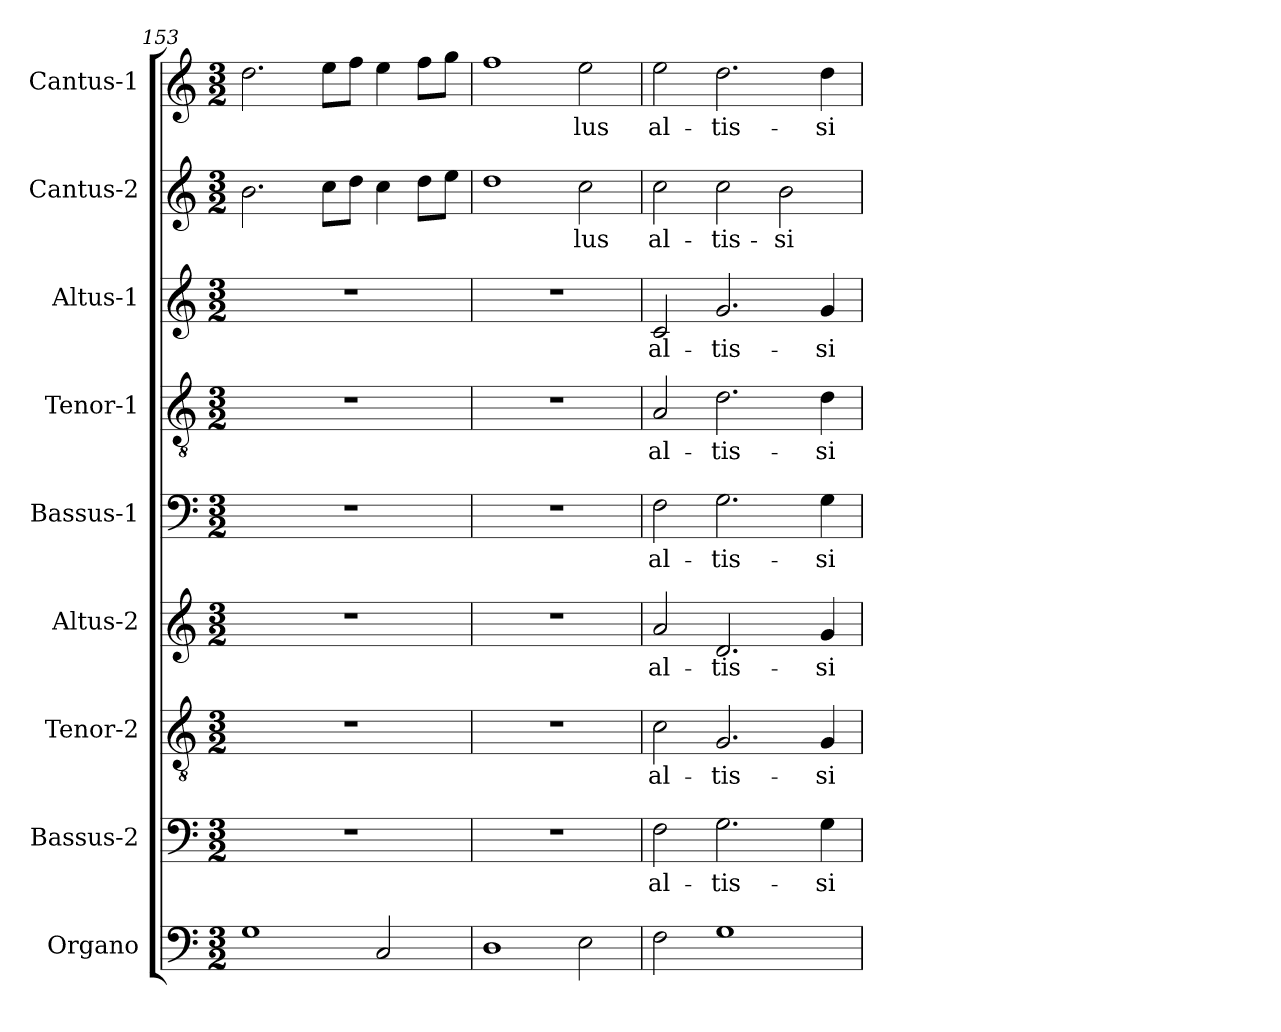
**kern	**kern	**text	**kern	**text	**kern	**text	**kern	**text	**kern	**text	**kern	**text	**kern	**text	**kern	**text
*part9	*part8	*part8	*part7	*part7	*part6	*part6	*part5	*part5	*part4	*part4	*part3	*part3	*part2	*part2	*part1	*part1
*staff9	*staff8	*staff8	*staff7	*staff7	*staff6	*staff6	*staff5	*staff5	*staff4	*staff4	*staff3	*staff3	*staff2	*staff2	*staff1	*staff1
*I"Organo	*I"Bassus-2	*	*I"Tenor-2	*	*I"Altus-2	*	*I"Bassus-1	*	*I"Tenor-1	*	*I"Altus-1	*	*I"Cantus-2	*	*I"Cantus-1	*
*I'Og	*I'B2	*	*	*	*I'A2	*	*I'B1	*	*I'T1	*	*I'A1	*	*I'C2	*	*I'C1	*
*clefF4	*clefF4	*	*clefGv2	*	*clefG2	*	*clefF4	*	*clefGv2	*	*clefG2	*	*clefG2	*	*clefG2	*
*k[]	*k[]	*	*k[]	*	*k[]	*	*k[]	*	*k[]	*	*k[]	*	*k[]	*	*k[]	*
*C:	*C:	*	*C:	*	*C:	*	*C:	*	*C:	*	*C:	*	*C:	*	*C:	*
*M3/2	*M3/2	*	*M3/2	*	*M3/2	*	*M3/2	*	*M3/2	*	*M3/2	*	*M3/2	*	*M3/2	*
=153	=153	=153	=153	=153	=153	=153	=153	=153	=153	=153	=153	=153	=153	=153	=153	=153
1G	1.r	.	1.r	.	1.r	.	1.r	.	1.r	.	1.r	.	2.b\	.	2.dd\	.
.	.	.	.	.	.	.	.	.	.	.	.	.	8cc\L	.	8ee\L	.
.	.	.	.	.	.	.	.	.	.	.	.	.	8dd\J	.	8ff\J	.
2C/	.	.	.	.	.	.	.	.	.	.	.	.	4cc\	.	4ee\	.
.	.	.	.	.	.	.	.	.	.	.	.	.	8dd\L	.	8ff\L	.
.	.	.	.	.	.	.	.	.	.	.	.	.	8ee\J	.	8gg\J	.
!!LO:PB:g=z
=154	=154	=154	=154	=154	=154	=154	=154	=154	=154	=154	=154	=154	=154	=154	=154	=154
1D	1.r	.	1.r	.	1.r	.	1.r	.	1.r	.	1.r	.	1dd	.	1ff	.
!	!	!	!	!	!	!	!	!	!	!	!	!	!	!LO:LY:b	!	!
!	!	!	!	!	!	!	!	!	!	!	!	!	!	!	!	!LO:LY:b
2E\	.	.	.	.	.	.	.	.	.	.	.	.	2cc\	-lus	2ee\	-lus
=155	=155	=155	=155	=155	=155	=155	=155	=155	=155	=155	=155	=155	=155	=155	=155	=155
!	!	!LO:LY:b	!	!	!	!	!	!	!	!	!	!	!	!	!	!
!	!	!	!	!LO:LY:b	!	!	!	!	!	!	!	!	!	!	!	!
!	!	!	!	!	!	!LO:LY:b	!	!	!	!	!	!	!	!	!	!
!	!	!	!	!	!	!	!	!LO:LY:b	!	!	!	!	!	!	!	!
!	!	!	!	!	!	!	!	!	!	!LO:LY:b	!	!	!	!	!	!
!	!	!	!	!	!	!	!	!	!	!	!	!LO:LY:b	!	!	!	!
!	!	!	!	!	!	!	!	!	!	!	!	!	!	!LO:LY:b	!	!
!	!	!	!	!	!	!	!	!	!	!	!	!	!	!	!	!LO:LY:b
2F\	2F\	al-	2c\	al-	2a/	al-	2F\	al-	2A/	al-	2c/	al-	2cc\	al-	2ee\	al-
!	!	!LO:LY:b	!	!	!	!	!	!	!	!	!	!	!	!	!	!
!	!	!	!	!LO:LY:b	!	!	!	!	!	!	!	!	!	!	!	!
!	!	!	!	!	!	!LO:LY:b	!	!	!	!	!	!	!	!	!	!
!	!	!	!	!	!	!	!	!LO:LY:b	!	!	!	!	!	!	!	!
!	!	!	!	!	!	!	!	!	!	!LO:LY:b	!	!	!	!	!	!
!	!	!	!	!	!	!	!	!	!	!	!	!LO:LY:b	!	!	!	!
!	!	!	!	!	!	!	!	!	!	!	!	!	!	!LO:LY:b	!	!
!	!	!	!	!	!	!	!	!	!	!	!	!	!	!	!	!LO:LY:b
1G	2.G\	-tis-	2.G/	-tis-	2.d/	-tis-	2.G\	-tis-	2.d\	-tis-	2.g/	-tis-	2cc\	-tis-	2.dd\	-tis-
!	!	!	!	!	!	!	!	!	!	!	!	!	!	!LO:LY:b	!	!
.	.	.	.	.	.	.	.	.	.	.	.	.	2b\	-si-	.	.
!	!	!LO:LY:b	!	!	!	!	!	!	!	!	!	!	!	!	!	!
!	!	!	!	!LO:LY:b	!	!	!	!	!	!	!	!	!	!	!	!
!	!	!	!	!	!	!LO:LY:b	!	!	!	!	!	!	!	!	!	!
!	!	!	!	!	!	!	!	!LO:LY:b	!	!	!	!	!	!	!	!
!	!	!	!	!	!	!	!	!	!	!LO:LY:b	!	!	!	!	!	!
!	!	!	!	!	!	!	!	!	!	!	!	!LO:LY:b	!	!	!	!
!	!	!	!	!	!	!	!	!	!	!	!	!	!	!	!	!LO:LY:b
.	4G\	-si-	4G/	-si-	4g/	-si-	4G\	-si-	4d\	-si-	4g/	-si-	.	.	4dd\	-si-
=	=	=	=	=	=	=	=	=	=	=	=	=	=	=	=	=
*-	*-	*-	*-	*-	*-	*-	*-	*-	*-	*-	*-	*-	*-	*-	*-	*-
